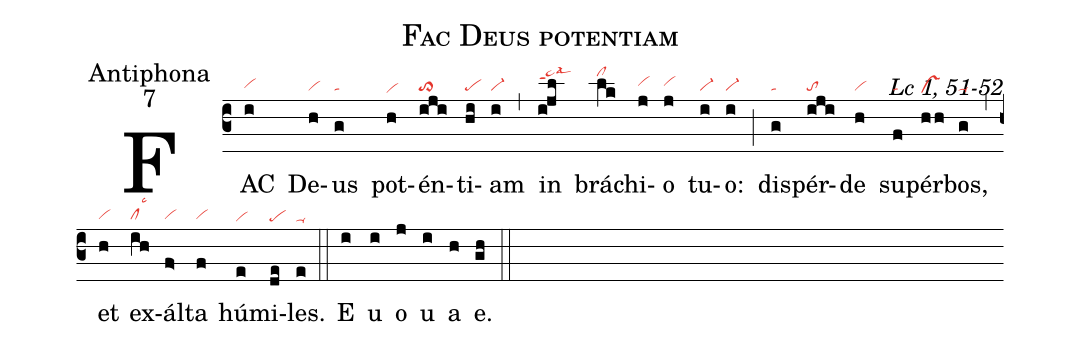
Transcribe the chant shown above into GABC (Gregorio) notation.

nabc-lines:1;
name:Fac Deus potentiam;
office-part:Antiphona;
mode:7;
commentary:Lc 1, 51-52;
nabc-lines:1;
%%
(c3) FAC(i|vihg) De(h|vi)us(g|ta) pot(h|vihe)én(iji|to>)ti(hi|pe)am(i|vi-) (,) in(ijl|ta>hlppt1lsal3) brá(lk|clhl)chi(j|vihh)o(j|vihh) tu(i|vi-)o:(i|vi-) (;) dis(g|ta)pér(iji|to)de(h|vi) su(f|ta)pér(hh|vshe)bos,(g|ta-) (,) et(h|vi) ex(ih|cllsc3)ál(f>|vi)ta(f|vi) hú(e|vihe)mi(de|pehe)les.(e|ta-he) (::)
<eu>E(i) u(i) o(j) u(i) a(h) e.(gh) </eu>(::)
